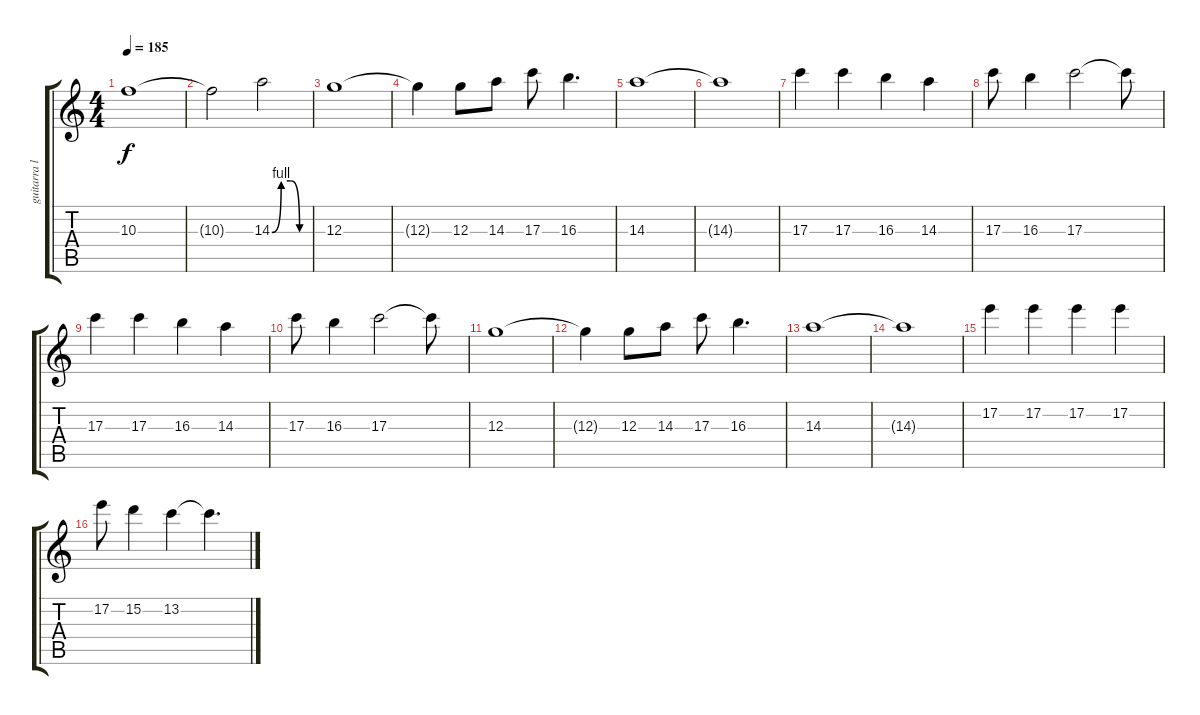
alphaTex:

\track ("guitarra lead" "guitarra l") {instrument distortionguitar}
\staff {score tabs}
\tuning (E4 B3 G3 D3 A2 E2) {hide}
\ts (4 4)
\tempo 185
\clef g2
\ks c
10.3.1{dy f} |
10.3{t}.2 14.3{be (custom 0 0 15 4 30 4 45 0 60 0)}.2 |
12.3.1 |
12.3{t}.4 12.3.8 14.3.8 17.3.8 16.3.4{d} |
14.3.1 |
14.3{t}.1 |
17.3.4 17.3.4 16.3.4 14.3.4 |
17.3.8 16.3.4 17.3.2 17.3{t}.8 |
17.3.4 17.3.4 16.3.4 14.3.4 |
17.3.8 16.3.4 17.3.2 17.3{t}.8 |
12.3.1 |
12.3{t}.4 12.3.8 14.3.8 17.3.8 16.3.4{d} |
14.3.1 |
14.3{t}.1 |
17.2.4 17.2.4 17.2.4 17.2.4 |
17.2.8 15.2.4 13.2.4 13.2{t}.4{d}
